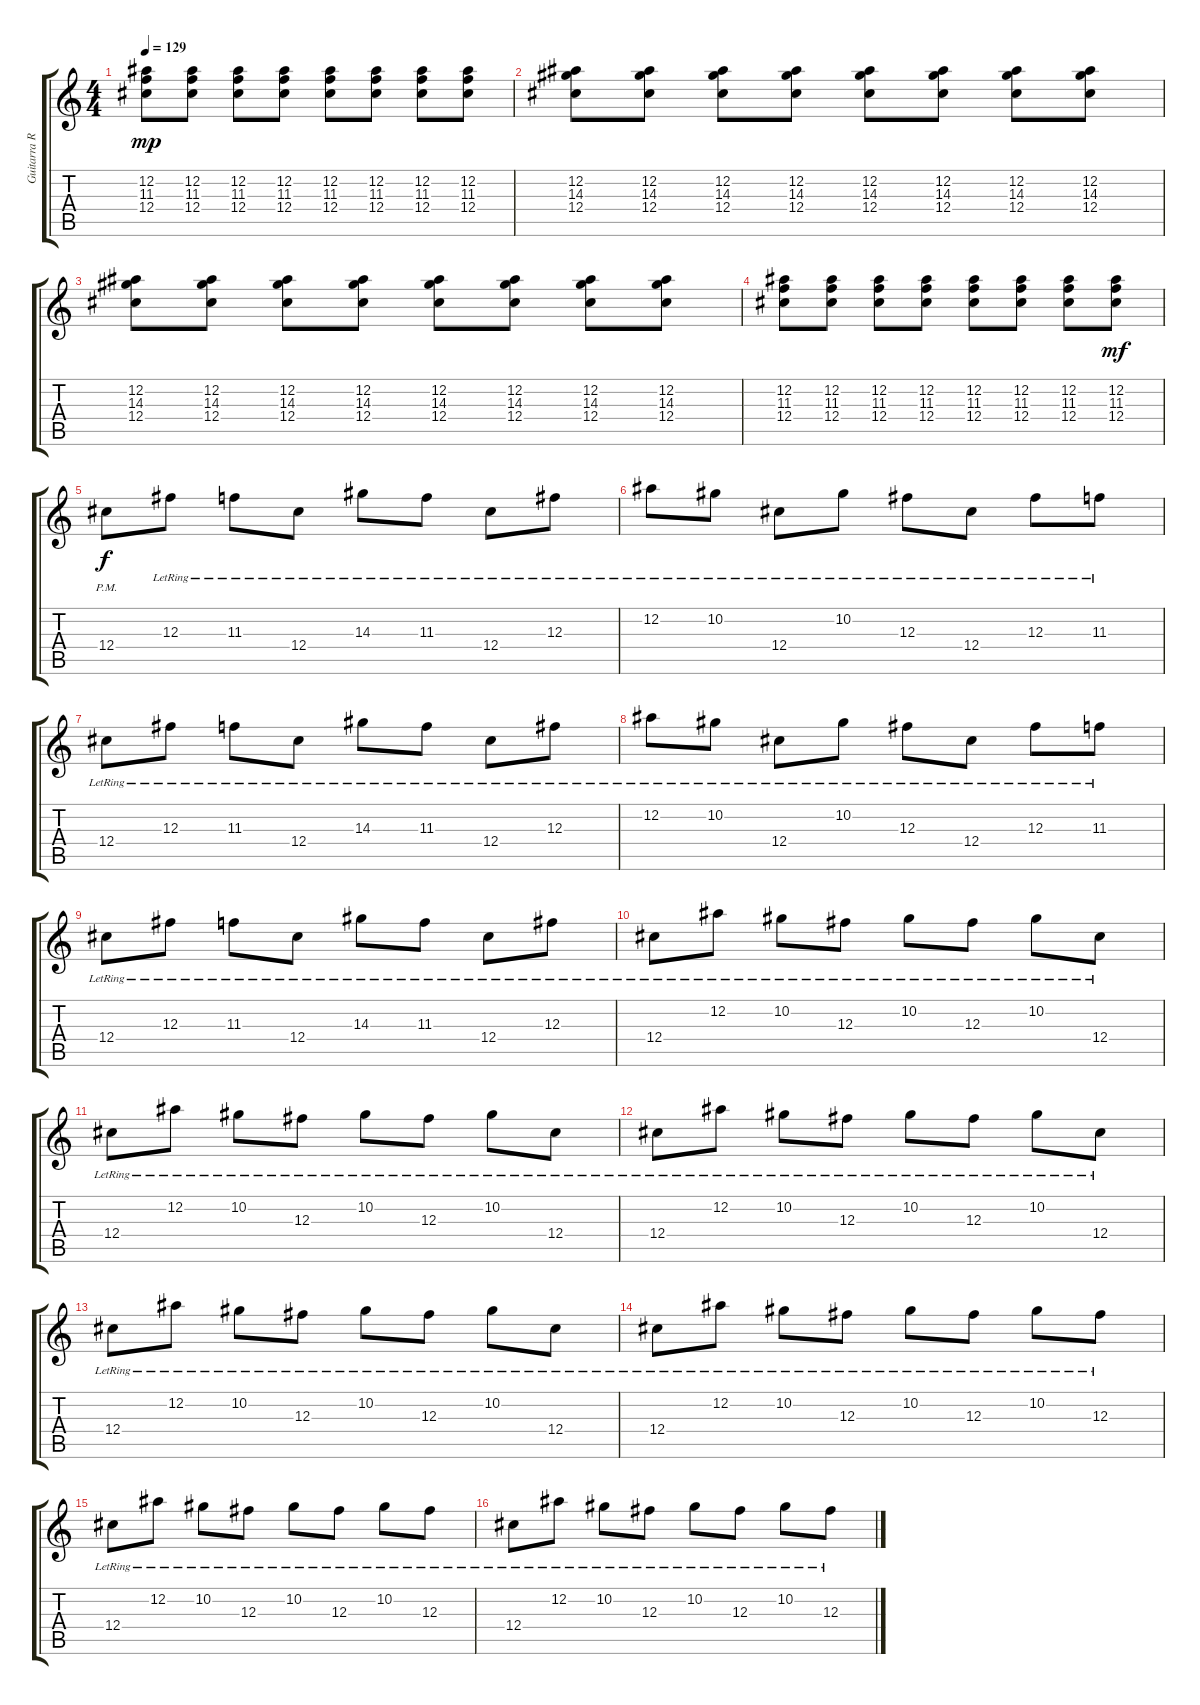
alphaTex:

\track ("Guitarra R (Kirby)" "Guitarra R") {instrument electricguitarjazz}
\staff {score tabs}
\tuning (Eb4 Bb3 Gb3 Db3 Ab2 Db2) {hide}
\ts (4 4)
\tempo 129
\clef g2
\ks c
(12.2 11.3 12.4).8{dy mp} (12.2 11.3 12.4).8 (12.2 11.3 12.4).8 (12.2 11.3 12.4).8 (12.2 11.3 12.4).8 (12.2 11.3 12.4).8 (12.2 11.3 12.4).8 (12.2 11.3 12.4).8 |
(12.2 14.3 12.4).8 (12.2 14.3 12.4).8 (12.2 14.3 12.4).8 (12.2 14.3 12.4).8 (12.2 14.3 12.4).8 (12.2 14.3 12.4).8 (12.2 14.3 12.4).8 (12.2 14.3 12.4).8 |
(12.2 14.3 12.4).8 (12.2 14.3 12.4).8 (12.2 14.3 12.4).8 (12.2 14.3 12.4).8 (12.2 14.3 12.4).8 (12.2 14.3 12.4).8 (12.2 14.3 12.4).8 (12.2 14.3 12.4).8 |
(12.2 11.3 12.4).8 (12.2 11.3 12.4).8 (12.2 11.3 12.4).8 (12.2 11.3 12.4).8 (12.2 11.3 12.4).8 (12.2 11.3 12.4).8 (12.2 11.3 12.4).8 (12.2 11.3 12.4).8{dy mf} |
12.4{pm}.8{dy f} 12.3{lr}.8 11.3{lr}.8 12.4{lr}.8 14.3{lr}.8 11.3{lr}.8 12.4{lr}.8 12.3{lr}.8 |
12.2{lr}.8 10.2{lr}.8 12.4{lr}.8 10.2{lr}.8 12.3{lr}.8 12.4{lr}.8 12.3{lr}.8 11.3{lr}.8 |
12.4{lr}.8 12.3{lr}.8 11.3{lr}.8 12.4{lr}.8 14.3{lr}.8 11.3{lr}.8 12.4{lr}.8 12.3{lr}.8 |
12.2{lr}.8 10.2{lr}.8 12.4{lr}.8 10.2{lr}.8 12.3{lr}.8 12.4{lr}.8 12.3{lr}.8 11.3{lr}.8 |
12.4{lr}.8 12.3{lr}.8 11.3{lr}.8 12.4{lr}.8 14.3{lr}.8 11.3{lr}.8 12.4{lr}.8 12.3{lr}.8 |
12.4{lr}.8 12.2{lr}.8 10.2{lr}.8 12.3{lr}.8 10.2{lr}.8 12.3{lr}.8 10.2{lr}.8 12.4{lr}.8 |
12.4{lr}.8 12.2{lr}.8 10.2{lr}.8 12.3{lr}.8 10.2{lr}.8 12.3{lr}.8 10.2{lr}.8 12.4{lr}.8 |
12.4{lr}.8 12.2{lr}.8 10.2{lr}.8 12.3{lr}.8 10.2{lr}.8 12.3{lr}.8 10.2{lr}.8 12.4{lr}.8 |
12.4{lr}.8 12.2{lr}.8 10.2{lr}.8 12.3{lr}.8 10.2{lr}.8 12.3{lr}.8 10.2{lr}.8 12.4{lr}.8 |
12.4{lr}.8 12.2{lr}.8 10.2{lr}.8 12.3{lr}.8 10.2{lr}.8 12.3{lr}.8 10.2{lr}.8 12.3{lr}.8 |
12.4{lr}.8 12.2{lr}.8 10.2{lr}.8 12.3{lr}.8 10.2{lr}.8 12.3{lr}.8 10.2{lr}.8 12.3{lr}.8 |
12.4{lr}.8 12.2{lr}.8 10.2{lr}.8 12.3{lr}.8 10.2{lr}.8 12.3{lr}.8 10.2{lr}.8 12.3{lr}.8
